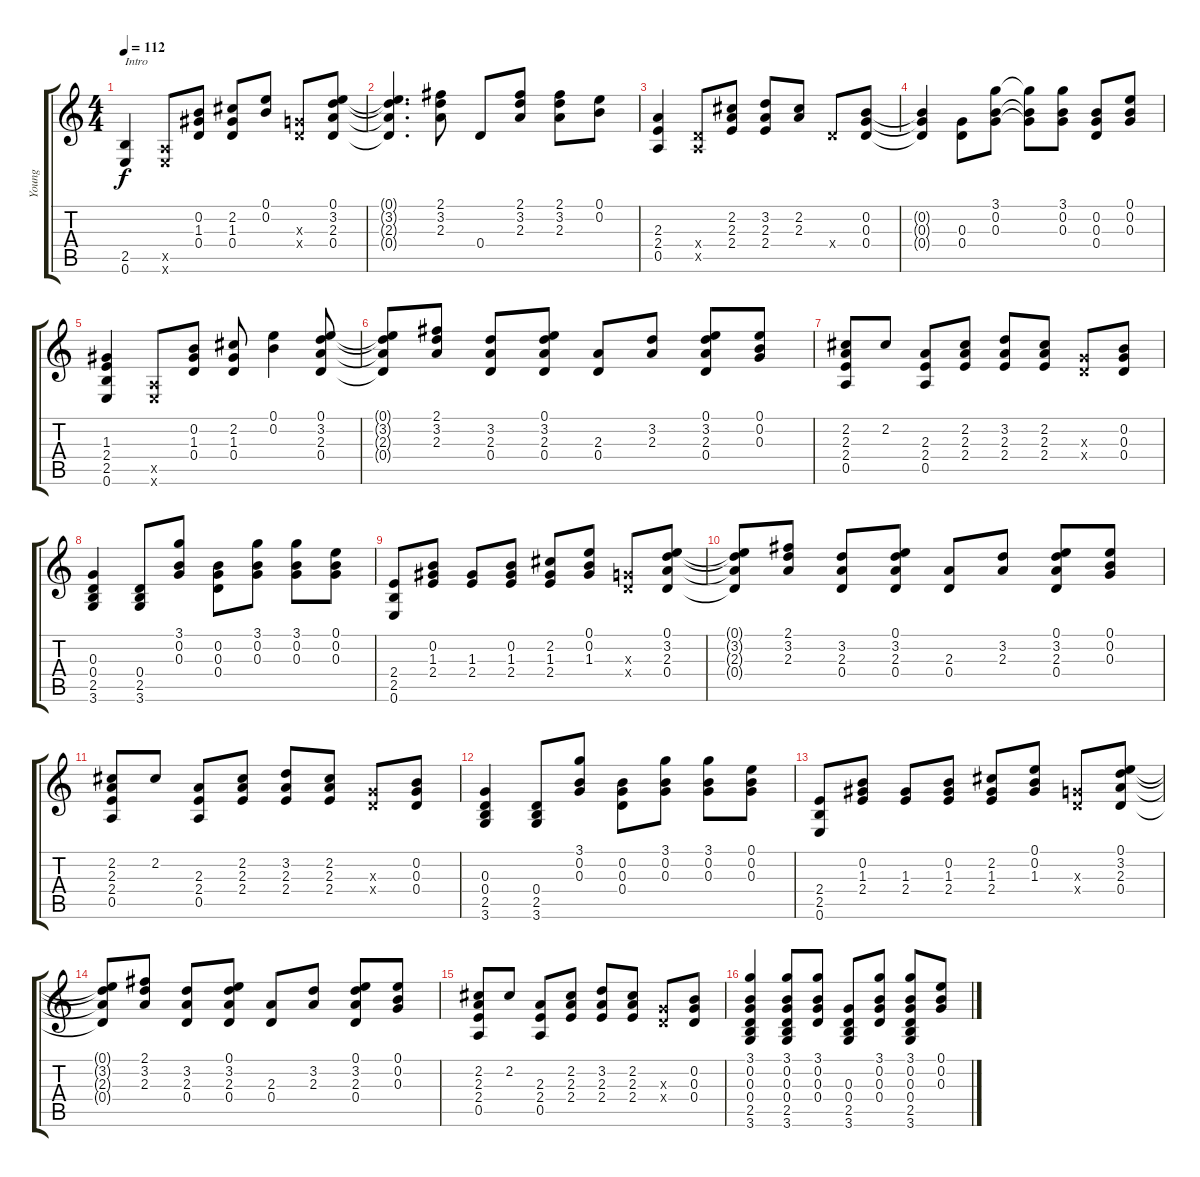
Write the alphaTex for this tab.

\track ("Young" "Young") {instrument acousticguitarsteel}
\staff {score tabs}
\tuning (E4 B3 G3 D3 A2 E2) {hide}
\ts (4 4)
\tempo 112
\clef g2
\ks c
(2.5 0.6).4{txt "Intro" dy f instrument acousticguitarsteel} (0.5{x} 0.6{x}).8 (0.2 1.3 0.4).8 (2.2 1.3 0.4).8 (0.1 0.2).8 (0.3{x} 0.4{x}).8 (0.1 3.2 2.3 0.4).8 |
(0.1{t} 3.2{t} 2.3{t} 0.4{t}).4{d} (2.1 3.2 2.3).8 0.4.8 (2.1 3.2 2.3).8 (2.1 3.2 2.3).8 (0.1 0.2).8 |
(2.3 2.4 0.5).4 (0.4{x} 0.5{x}).8 (2.2 2.3 2.4).8 (3.2 2.3 2.4).8 (2.2 2.3).8 0.4{x}.8 (0.2 0.3 0.4).8 |
(0.2{t} 0.3{t} 0.4{t}).4 (0.3 0.4).8 (3.1 0.2 0.3).8 (3.1{t} 0.2{t} 0.3{t}).8 (3.1 0.2 0.3).8 (0.2 0.3 0.4).8 (0.1 0.2 0.3).8 |
(1.3 2.4 2.5 0.6).4 (0.5{x} 0.6{x}).8 (0.2 1.3 0.4).8 (2.2 1.3 0.4).8 (0.1 0.2).4 (0.1 3.2 2.3 0.4).8 |
(0.1{t} 3.2{t} 2.3{t} 0.4{t}).8 (2.1 3.2 2.3).8 (3.2 2.3 0.4).8 (0.1 3.2 2.3 0.4).8 (2.3 0.4).8 (3.2 2.3).8 (0.1 3.2 2.3 0.4).8 (0.1 0.2 0.3).8 |
(2.2 2.3 2.4 0.5).8 2.2.8 (2.3 2.4 0.5).8 (2.2 2.3 2.4).8 (3.2 2.3 2.4).8 (2.2 2.3 2.4).8 (0.3{x} 0.4{x}).8 (0.2 0.3 0.4).8 |
(0.3 0.4 2.5 3.6).4 (0.4 2.5 3.6).8 (3.1 0.2 0.3).8 (0.2 0.3 0.4).8 (3.1 0.2 0.3).8 (3.1 0.2 0.3).8 (0.1 0.2 0.3).8 |
(2.4 2.5 0.6).8 (0.2 1.3 2.4).8 (1.3 2.4).8 (0.2 1.3 2.4).8 (2.2 1.3 2.4).8 (0.1 0.2 1.3).8 (0.3{x} 0.4{x}).8 (0.1 3.2 2.3 0.4).8 |
(0.1{t} 3.2{t} 2.3{t} 0.4{t}).8 (2.1 3.2 2.3).8 (3.2 2.3 0.4).8 (0.1 3.2 2.3 0.4).8 (2.3 0.4).8 (3.2 2.3).8 (0.1 3.2 2.3 0.4).8 (0.1 0.2 0.3).8 |
(2.2 2.3 2.4 0.5).8 2.2.8 (2.3 2.4 0.5).8 (2.2 2.3 2.4).8 (3.2 2.3 2.4).8 (2.2 2.3 2.4).8 (0.3{x} 0.4{x}).8 (0.2 0.3 0.4).8 |
(0.3 0.4 2.5 3.6).4 (0.4 2.5 3.6).8 (3.1 0.2 0.3).8 (0.2 0.3 0.4).8 (3.1 0.2 0.3).8 (3.1 0.2 0.3).8 (0.1 0.2 0.3).8 |
(2.4 2.5 0.6).8 (0.2 1.3 2.4).8 (1.3 2.4).8 (0.2 1.3 2.4).8 (2.2 1.3 2.4).8 (0.1 0.2 1.3).8 (0.3{x} 0.4{x}).8 (0.1 3.2 2.3 0.4).8 |
(0.1{t} 3.2{t} 2.3{t} 0.4{t}).8 (2.1 3.2 2.3).8 (3.2 2.3 0.4).8 (0.1 3.2 2.3 0.4).8 (2.3 0.4).8 (3.2 2.3).8 (0.1 3.2 2.3 0.4).8 (0.1 0.2 0.3).8 |
(2.2 2.3 2.4 0.5).8 2.2.8 (2.3 2.4 0.5).8 (2.2 2.3 2.4).8 (3.2 2.3 2.4).8 (2.2 2.3 2.4).8 (0.3{x} 0.4{x}).8 (0.2 0.3 0.4).8 |
(3.1 0.2 0.3 0.4 2.5 3.6).4 (3.1 0.2 0.3 0.4 2.5 3.6).8 (3.1 0.2 0.3 0.4).8 (0.3 0.4 2.5 3.6).8 (3.1 0.2 0.3 0.4).8 (3.1 0.2 0.3 0.4 2.5 3.6).8 (0.1 0.2 0.3).8
